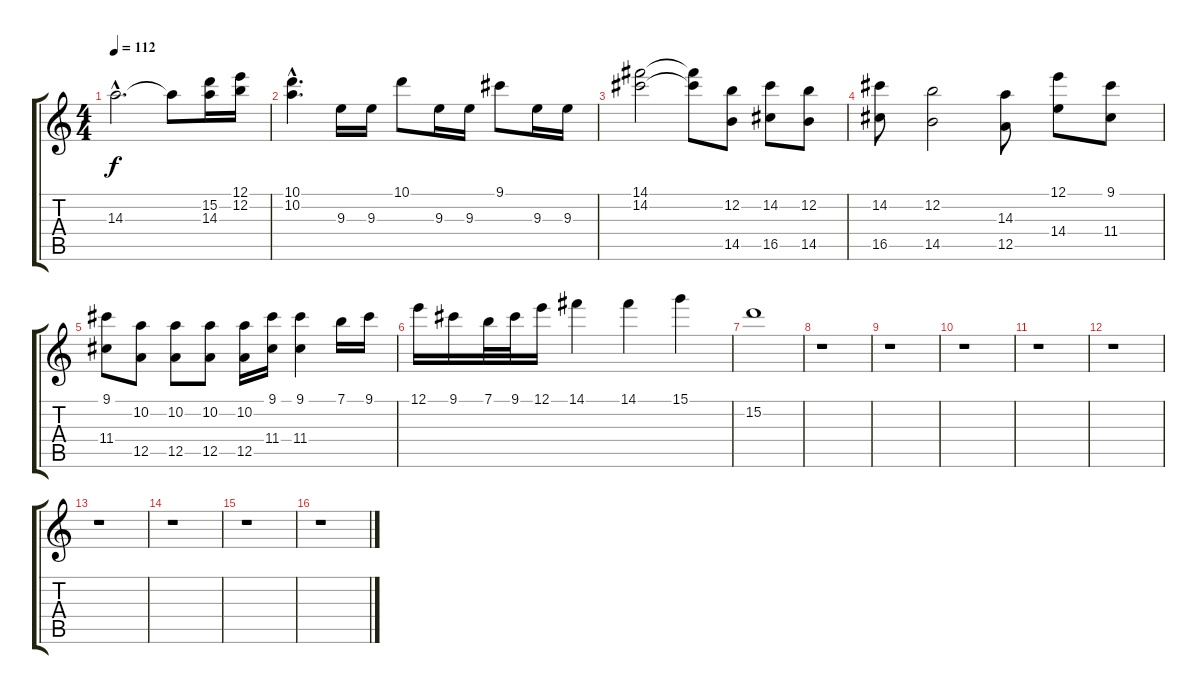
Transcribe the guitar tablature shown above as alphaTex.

\track "" {instrument distortionguitar}
\staff {score tabs}
\tuning (E4 B3 G3 D3 A2 E2) {hide}
\ts (4 4)
\tempo 112
\clef g2
\ks c
14.3{hac}.2{d dy f} 14.3{t}.8 (15.2 14.3).16 (12.1 12.2).16 |
(10.1{hac} 10.2{hac}).4{d} 9.3.16 9.3.16 10.1.8 9.3.16 9.3.16 9.1.8 9.3.16 9.3.16 |
(14.1 14.2).2 (14.1{t} 14.2{t}).8 (12.2 14.5).8 (14.2 16.5).8 (12.2 14.5).8 |
(14.2 16.5).8 (12.2 14.5).2 (14.3 12.5).8 (12.1 14.4).8 (9.1 11.4).8 |
(9.1 11.4).8 (10.2 12.5).8 (10.2 12.5).8 (10.2 12.5).8 (10.2 12.5).16 (9.1 11.4).16 (9.1 11.4).4 7.1.16 9.1.16 |
12.1.16 9.1.16 7.1.32 9.1.32 12.1.16 14.1.4 14.1.4 15.1.4 |
15.2.1 |
r.1 |
r.1 |
r.1 |
r.1 |
r.1 |
r.1 |
r.1 |
r.1 |
r.1
